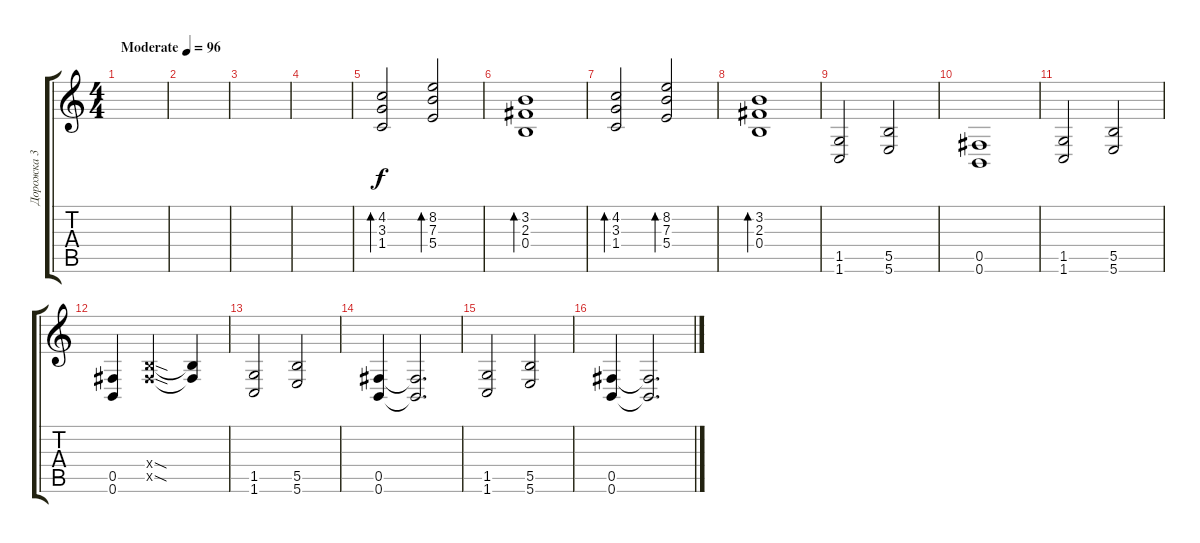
\track ("Дорожка 3" "Дорожка 3") {instrument electricguitarclean}
\staff {score tabs}
\tuning (Db4 Ab3 E3 B2 Gb2 B1) {hide}
\ts (4 4)
\tempo (96 "Moderate")
\clef g2
\ks c
|
|
|
|
(4.2 3.3 1.4).2{bd 240} (8.2 7.3 5.4).2{bd 240} |
(3.2 2.3 0.4).1{bd 240} |
(4.2 3.3 1.4).2{bd 240} (8.2 7.3 5.4).2{bd 240} |
(3.2 2.3 0.4).1{bd 240} |
(1.5 1.6).2{instrument distortionguitar} (5.5 5.6).2 |
(0.5 0.6).1 |
(1.5 1.6).2 (5.5 5.6).2 |
(0.5 0.6).4 (0.4{sod x} 0.5{sod x}).2 (0.4{t} 0.5{t}).4 |
(1.5 1.6).2 (5.5 5.6).2 |
(0.5 0.6).4 (0.5{t} 0.6{t}).2{d} |
(1.5 1.6).2 (5.5 5.6).2 |
(0.5 0.6).4 (0.5{t} 0.6{t}).2{d}
